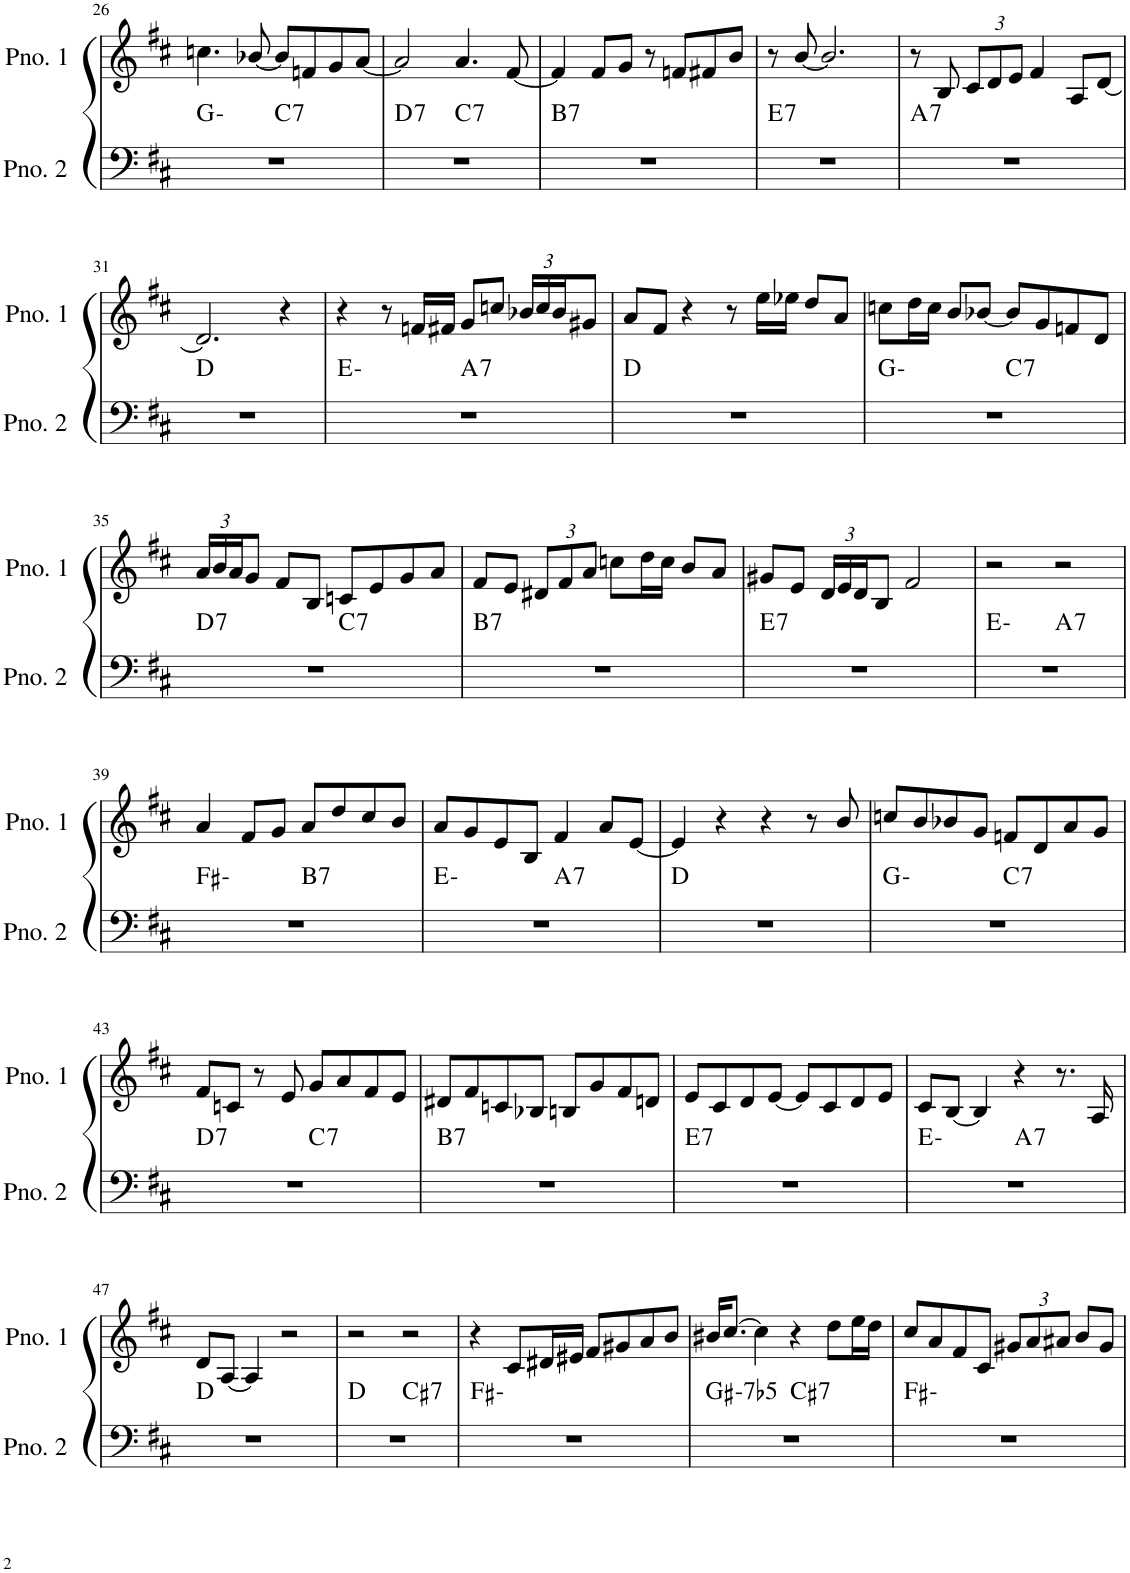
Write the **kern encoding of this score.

**kern	**harte	**kern
*part2	*part2	*part1
*staff2	*	*staff1
*I"ピアノ 2	*	*I"ピアノ 1
!!LO:PB:g=z
*clefF4	*	*clefG2
*k[f#c#]	*	*k[f#c#]
*M4/4	*	*M4/4
=26	=26	=26
*^	*	*
1r	2ryy	G:min	4.ccn\
.	.	.	[8b-X/
!	!	!LO:H:kt=7	!
.	2ryy	C:7	8b-/L]
.	.	.	8fn/
.	.	.	8g/
.	.	.	[8a/J
=27	=27	=27	=27
!	!	!LO:H:kt=7	!
1r	2ryy	D:7	2a/]
!	!	!LO:H:kt=7	!
.	2ryy	C:7	4.a/
.	.	.	[8f#/
=28	=28	=28	=28
!	!	!LO:H:kt=7	!
*v	*v	*	*
1r	B:7	4f#/]
.	.	8f#/L
.	.	8g/J
.	.	8r
.	.	8fn/L
.	.	8f#X/
.	.	8b/J
=29	=29	=29
!	!LO:H:kt=7	!
1r	E:7	8r
.	.	[8b/
.	.	2.b/]
=30	=30	=30
!	!LO:H:kt=7	!
1r	A:7	8r
.	.	8B/
*	*	*Xbrackettup
.	.	12c#/L
.	.	12d/
.	.	12e/J
.	.	4f#/
.	.	8A/L
.	.	[8d/J
!!LO:LB:g=z
=31	=31	=31
1r	D:maj	2.d/]
.	.	4r
=32	=32	=32
*^	*	*
1r	2ryy	E:min	4r
.	.	.	8r
.	.	.	16fn/LL
.	.	.	16f#X/JJ
!	!	!LO:H:kt=7	!
.	2ryy	A:7	8g/L
.	.	.	8ccn/J
.	.	.	24b-X/LL
.	.	.	24cc/
.	.	.	24b-/J
.	.	.	8g#X/J
*v	*v	*	*
=33	=33	=33
1r	D:maj	8a/L
.	.	8f#/J
.	.	4r
.	.	8r
.	.	16ee\LL
.	.	16ee-X\JJ
.	.	8dd/L
.	.	8a/J
=34	=34	=34
*^	*	*
1r	2ryy	G:min	8ccn\L
.	.	.	16dd\L
.	.	.	16cc\JJ
.	.	.	8b/L
.	.	.	[8b-X/J
!	!	!LO:H:kt=7	!
.	2ryy	C:7	8b-/L]
.	.	.	8g/
.	.	.	8fn/
.	.	.	8d/J
!!LO:LB:g=z
=35	=35	=35	=35
!	!	!LO:H:kt=7	!
1r	2ryy	D:7	24a/LL
.	.	.	24b/
.	.	.	24a/J
.	.	.	8g/J
.	.	.	8f#/L
.	.	.	8B/J
!	!	!LO:H:kt=7	!
.	2ryy	C:7	8cn/L
.	.	.	8e/
.	.	.	8g/
.	.	.	8a/J
=36	=36	=36	=36
!	!	!LO:H:kt=7	!
*v	*v	*	*
1r	B:7	8f#/L
.	.	8e/J
.	.	12d#X/L
.	.	12f#/
.	.	12a/J
.	.	8ccn\L
.	.	16dd\L
.	.	16cc\JJ
.	.	8b/L
.	.	8a/J
=37	=37	=37
!	!LO:H:kt=7	!
1r	E:7	8g#X/L
.	.	8e/J
.	.	24d/LL
.	.	24e/
.	.	24d/J
.	.	8B/J
.	.	2f#/
=38	=38	=38
*^	*	*
1r	2ryy	E:min	2r
!	!	!LO:H:kt=7	!
.	2ryy	A:7	2r
!!LO:LB:g=z
=39	=39	=39	=39
1r	2ryy	F#:min	4a/
.	.	.	8f#/L
.	.	.	8g/J
!	!	!LO:H:kt=7	!
.	2ryy	B:7	8a/L
.	.	.	8dd/
.	.	.	8cc#/
.	.	.	8b/J
=40	=40	=40	=40
1r	2ryy	E:min	8a/L
.	.	.	8g/
.	.	.	8e/
.	.	.	8B/J
!	!	!LO:H:kt=7	!
.	2ryy	A:7	4f#/
.	.	.	8a/L
.	.	.	[8e/J
*v	*v	*	*
=41	=41	=41
1r	D:maj	4e/]
.	.	4r
.	.	4r
.	.	8r
.	.	8b/
=42	=42	=42
*^	*	*
1r	2ryy	G:min	8ccn/L
.	.	.	8b/
.	.	.	8b-X/
.	.	.	8g/J
!	!	!LO:H:kt=7	!
.	2ryy	C:7	8fn/L
.	.	.	8d/
.	.	.	8a/
.	.	.	8g/J
!!LO:LB:g=z
=43	=43	=43	=43
!	!	!LO:H:kt=7	!
1r	2ryy	D:7	8f#/L
.	.	.	8cn/J
.	.	.	8r
.	.	.	8e/
!	!	!LO:H:kt=7	!
.	2ryy	C:7	8g/L
.	.	.	8a/
.	.	.	8f#/
.	.	.	8e/J
=44	=44	=44	=44
!	!	!LO:H:kt=7	!
*v	*v	*	*
1r	B:7	8d#X/L
.	.	8f#/
.	.	8cn/
.	.	8B-X/J
.	.	8Bn/L
.	.	8g/
.	.	8f#/
.	.	8dn/J
=45	=45	=45
!	!LO:H:kt=7	!
1r	E:7	8e/L
.	.	8c#/
.	.	8d/
.	.	[8e/J
.	.	8e/L]
.	.	8c#/
.	.	8d/
.	.	8e/J
=46	=46	=46
*^	*	*
1r	2ryy	E:min	8c#/L
.	.	.	[8B/J
.	.	.	4B/]
!	!	!LO:H:kt=7	!
.	2ryy	A:7	4r
.	.	.	8.r
.	.	.	16A/
*v	*v	*	*
!!LO:LB:g=z
=47	=47	=47
1r	D:maj	8d/L
.	.	[8A/J
.	.	4A/]
.	.	2r
=48	=48	=48
*^	*	*
1r	2ryy	D:maj	2r
!	!	!LO:H:kt=7	!
.	2ryy	C#:7	2r
*v	*v	*	*
=49	=49	=49
1r	F#:min	4r
.	.	8c#/L
.	.	16d#X/L
.	.	16e#X/JJ
.	.	8f#/L
.	.	8g#X/
.	.	8a/
.	.	8b/J
=50	=50	=50
!	!LO:H:kt=-7b5	!
*^	*	*
1r	2ryy	G#:hdim7	16b#X/KL
.	.	.	[8.cc#/J
.	.	.	4cc#\]
!	!	!LO:H:kt=7	!
.	2ryy	C#:7	4r
.	.	.	8dd\L
.	.	.	16ee\L
.	.	.	16dd\JJ
*v	*v	*	*
=51	=51	=51
1r	F#:min	8cc#/L
.	.	8a/
.	.	8f#/
.	.	8c#/J
.	.	12g#X/L
.	.	12a/
.	.	12a#X/J
.	.	8b/L
.	.	8g#/J
=	=	=
*-	*-	*-
